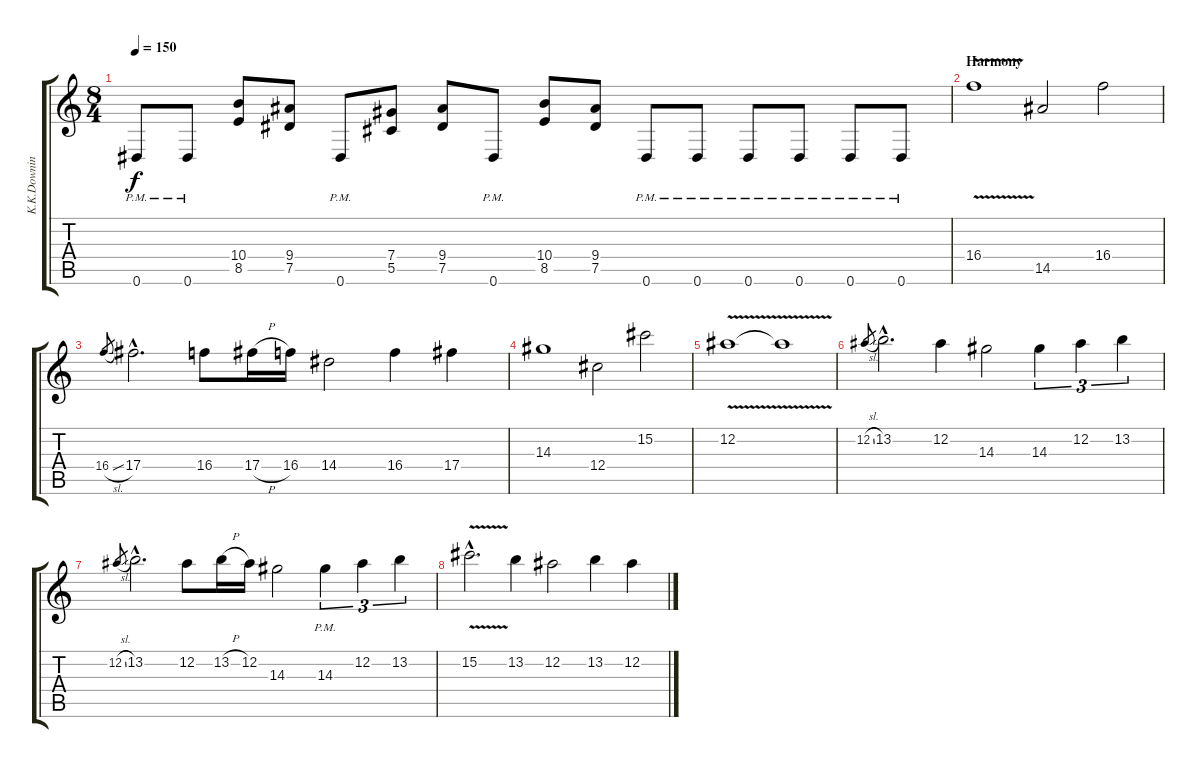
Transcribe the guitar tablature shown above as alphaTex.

\track ("K.K.Downing" "K.K.Downin") {instrument distortionguitar}
\staff {score tabs}
\tuning (Eb4 Bb3 Gb3 Db3 Ab2 Eb2) {hide}
\ts (8 4)
\tempo 150
\clef g2
\ks c
0.6{pm}.8{dy f} 0.6{pm}.8 (10.4 8.5).8 (9.4 7.5).8 0.6{pm}.8 (7.4 5.5).8 (9.4 7.5).8 0.6{pm}.8 (10.4 8.5).8 (9.4 7.5).8 0.6{pm}.8 0.6{pm}.8 0.6{pm}.8 0.6{pm}.8 0.6{pm}.8 0.6{pm}.8 |
\section ("" "Harmony")
16.4{v}.1 14.5.2 16.4.2 |
16.4{sl}.8{gr} 17.4{hac}.2{d} 16.4.8 17.4{h}.16 16.4.16 14.4.2 16.4.4 17.4.4 |
14.3.1 12.4.2 15.2.2 |
12.2{v}.1 12.2{t}.1 |
12.2{sl}.8{gr} 13.2{hac}.2{d} 12.2.4 14.3.2 14.3.4{tu (3 2)} 12.2.4{tu (3 2)} 13.2.4{tu (3 2)} |
12.2{sl}.8{gr} 13.2{hac}.2{d} 12.2.8 13.2{h}.16 12.2.16 14.3.2 14.3{pm}.4{tu (3 2)} 12.2.4{tu (3 2)} 13.2.4{tu (3 2)} |
15.2{v hac}.2{d} 13.2.4 12.2.2 13.2.4 12.2.4
